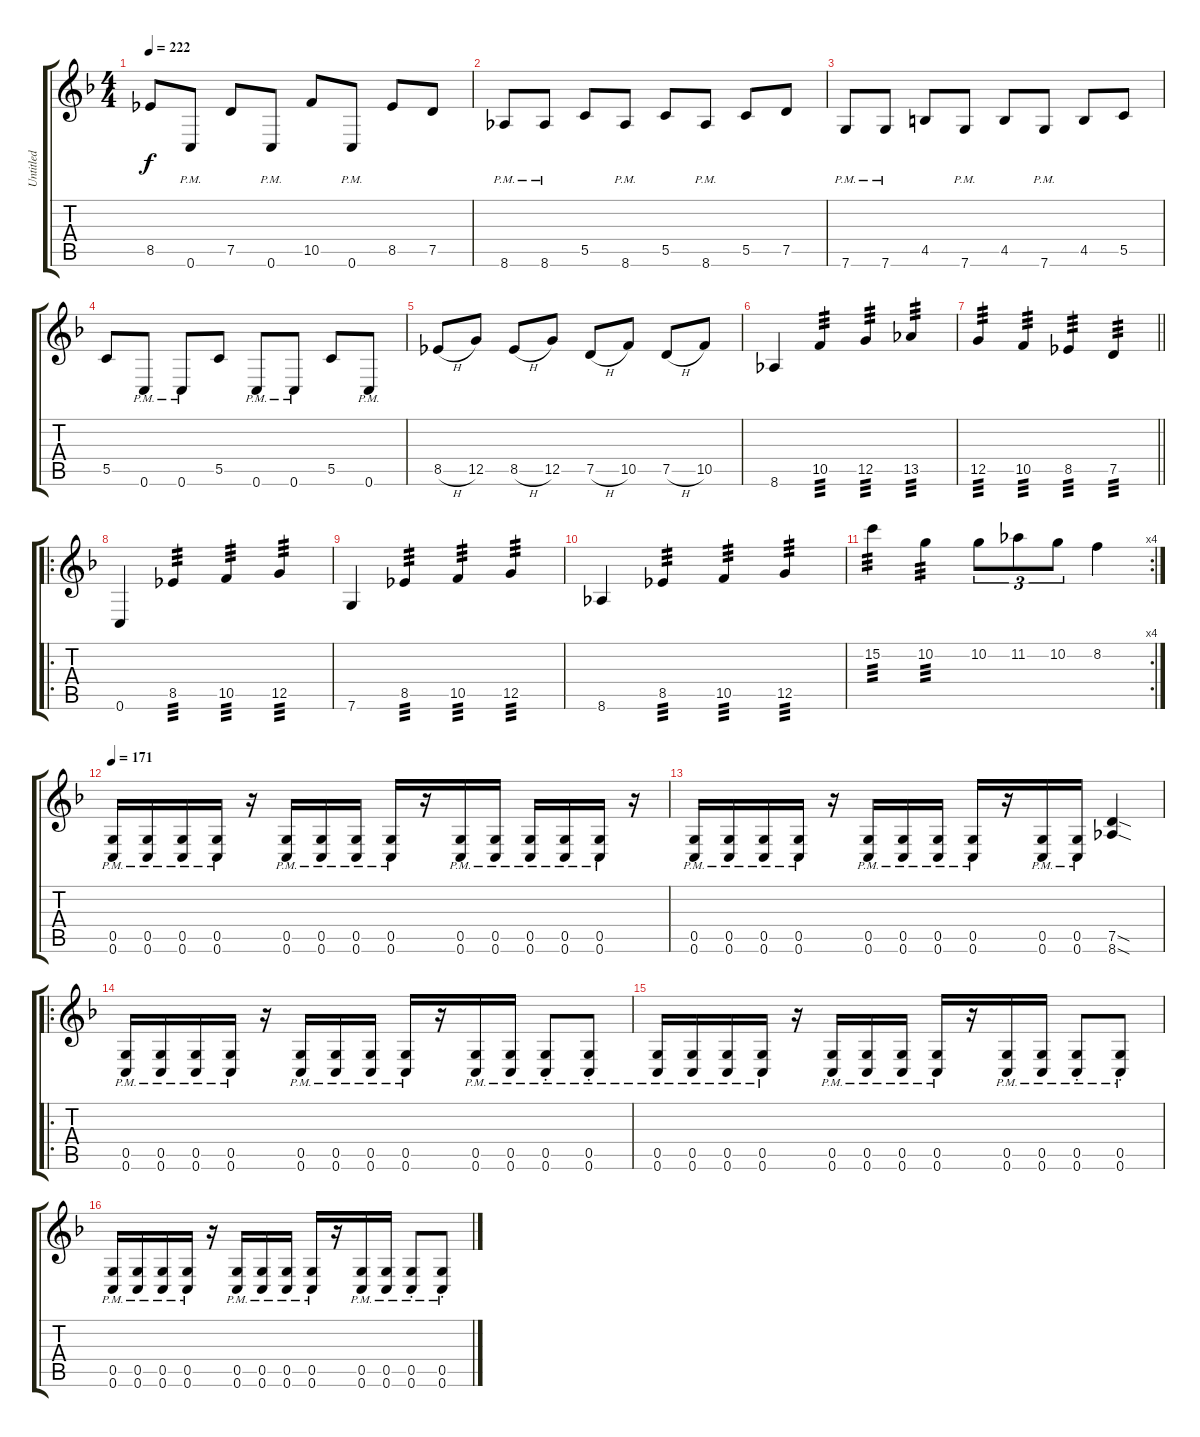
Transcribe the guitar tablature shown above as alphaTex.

\track ("Untitled" "Untitled") {instrument distortionguitar}
\staff {score tabs}
\tuning (D4 A3 F3 C3 G2 C2) {hide}
\ts (4 4)
\tempo 222
\clef g2
\ks f
8.5.8{dy f} 0.6{pm}.8 7.5.8 0.6{pm}.8 10.5.8 0.6{pm}.8 8.5.8 7.5.8 |
8.6{pm}.8 8.6{pm}.8 5.5.8 8.6{pm}.8 5.5.8 8.6{pm}.8 5.5.8 7.5.8 |
7.6{pm}.8 7.6{pm}.8 4.5.8 7.6{pm}.8 4.5.8 7.6{pm}.8 4.5.8 5.5.8 |
5.5.8 0.6{pm}.8 0.6{pm}.8 5.5.8 0.6{pm}.8 0.6{pm}.8 5.5.8 0.6{pm}.8 |
8.5{h}.8 12.5.8 8.5{h}.8 12.5.8 7.5{h}.8 10.5.8 7.5{h}.8 10.5.8 |
8.6.4 10.5.4{tp 3} 12.5.4{tp 3} 13.5.4{tp 3} |
\barLineRight lightlight
12.5.4{tp 3} 10.5.4{tp 3} 8.5.4{tp 3} 7.5.4{tp 3} |
\ro
0.6.4 8.5.4{tp 3} 10.5.4{tp 3} 12.5.4{tp 3} |
7.6.4 8.5.4{tp 3} 10.5.4{tp 3} 12.5.4{tp 3} |
8.6.4 8.5.4{tp 3} 10.5.4{tp 3} 12.5.4{tp 3} |
\rc 4
15.2.4{tp 3} 10.2.4{tp 3} 10.2.8{tu (3 2)} 11.2.8{tu (3 2)} 10.2.8{tu (3 2)} 8.2.4 |
\tempo 171
(0.5{pm} 0.6{pm}).16 (0.5{pm} 0.6{pm}).16 (0.5{pm} 0.6{pm}).16 (0.5{pm} 0.6{pm}).16 r.16 (0.5{pm} 0.6{pm}).16 (0.5{pm} 0.6{pm}).16 (0.5{pm} 0.6{pm}).16 (0.5{pm} 0.6{pm}).16 r.16 (0.5{pm} 0.6{pm}).16 (0.5{pm} 0.6{pm}).16 (0.5{pm} 0.6{pm}).16 (0.5{pm} 0.6{pm}).16 (0.5{pm} 0.6{pm}).16 r.16 |
(0.5{pm} 0.6{pm}).16 (0.5{pm} 0.6{pm}).16 (0.5{pm} 0.6{pm}).16 (0.5{pm} 0.6{pm}).16 r.16 (0.5{pm} 0.6{pm}).16 (0.5{pm} 0.6{pm}).16 (0.5{pm} 0.6{pm}).16 (0.5{pm} 0.6{pm}).16 r.16 (0.5{pm} 0.6{pm}).16 (0.5{pm} 0.6{pm}).16 (7.5{sod} 8.6{sod}).4 |
\ro
(0.5{pm} 0.6{pm}).16 (0.5{pm} 0.6{pm}).16 (0.5{pm} 0.6{pm}).16 (0.5{pm} 0.6{pm}).16 r.16 (0.5{pm} 0.6{pm}).16 (0.5{pm} 0.6{pm}).16 (0.5{pm} 0.6{pm}).16 (0.5{pm} 0.6{pm}).16 r.16 (0.5{pm} 0.6{pm}).16 (0.5{pm} 0.6{pm}).16 (0.5{pm st} 0.6{pm st}).8 (0.5{pm st} 0.6{pm st}).8 |
(0.5{pm} 0.6{pm}).16 (0.5{pm} 0.6{pm}).16 (0.5{pm} 0.6{pm}).16 (0.5{pm} 0.6{pm}).16 r.16 (0.5{pm} 0.6{pm}).16 (0.5{pm} 0.6{pm}).16 (0.5{pm} 0.6{pm}).16 (0.5{pm} 0.6{pm}).16 r.16 (0.5{pm} 0.6{pm}).16 (0.5{pm} 0.6{pm}).16 (0.5{pm st} 0.6{pm st}).8 (0.5{pm st} 0.6{pm st}).8 |
(0.5{pm} 0.6{pm}).16 (0.5{pm} 0.6{pm}).16 (0.5{pm} 0.6{pm}).16 (0.5{pm} 0.6{pm}).16 r.16 (0.5{pm} 0.6{pm}).16 (0.5{pm} 0.6{pm}).16 (0.5{pm} 0.6{pm}).16 (0.5{pm} 0.6{pm}).16 r.16 (0.5{pm} 0.6{pm}).16 (0.5{pm} 0.6{pm}).16 (0.5{pm st} 0.6{pm st}).8 (0.5{pm st} 0.6{pm st}).8
